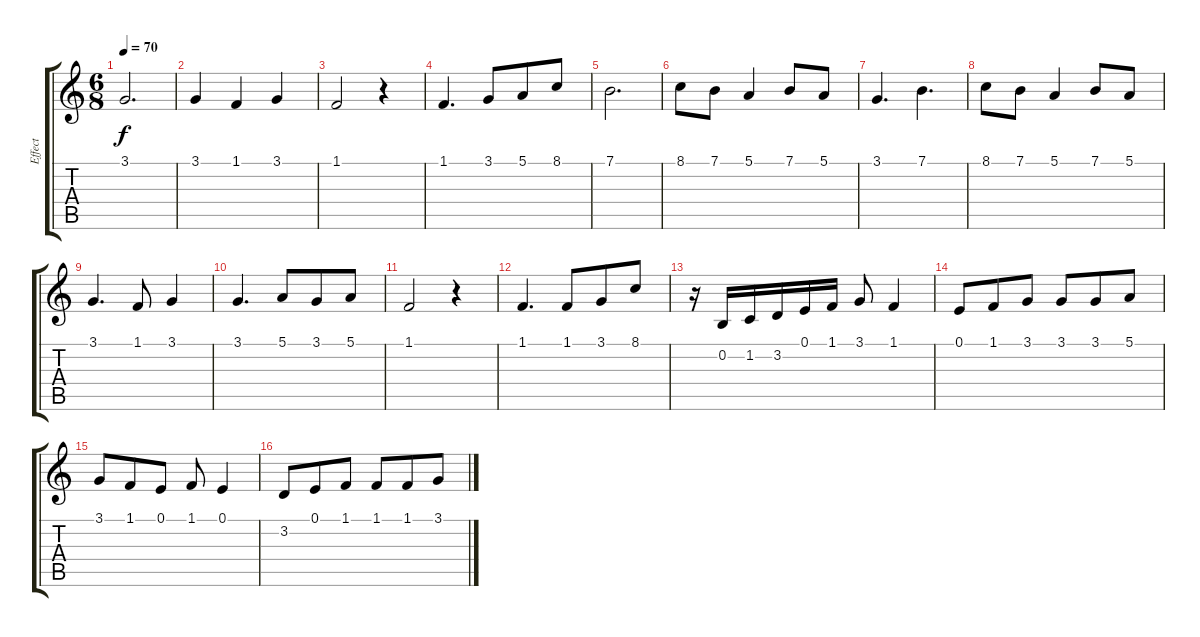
\track ("Effect" "Effect") {instrument synthstrings1}
\staff {score tabs}
\tuning (E4 B3 G3 D3 A2 E2) {hide}
\ts (6 8)
\tempo 70
\clef g2
\ks c
3.1.2{d dy f volume 12} |
3.1.4 1.1.4 3.1.4 |
1.1.2 r.4 |
1.1.4{d} 3.1.8 5.1.8 8.1.8 |
7.1.2{d volume 5} |
8.1.8{volume 11} 7.1.8 5.1.4 7.1.8 5.1.8 |
3.1.4{d} 7.1.4{d} |
8.1.8 7.1.8 5.1.4 7.1.8 5.1.8 |
3.1.4{d} 1.1.8 3.1.4 |
3.1.4{d} 5.1.8 3.1.8 5.1.8 |
1.1.2 r.4 |
1.1.4{d} 1.1.8 3.1.8 8.1.8 |
r.16 0.2.16 1.2.16 3.2.16 0.1.16 1.1.16 3.1.8 1.1.4 |
0.1.8 1.1.8 3.1.8 3.1.8 3.1.8 5.1.8 |
3.1.8 1.1.8 0.1.8 1.1.8 0.1.4 |
3.2.8 0.1.8 1.1.8 1.1.8 1.1.8 3.1.8
